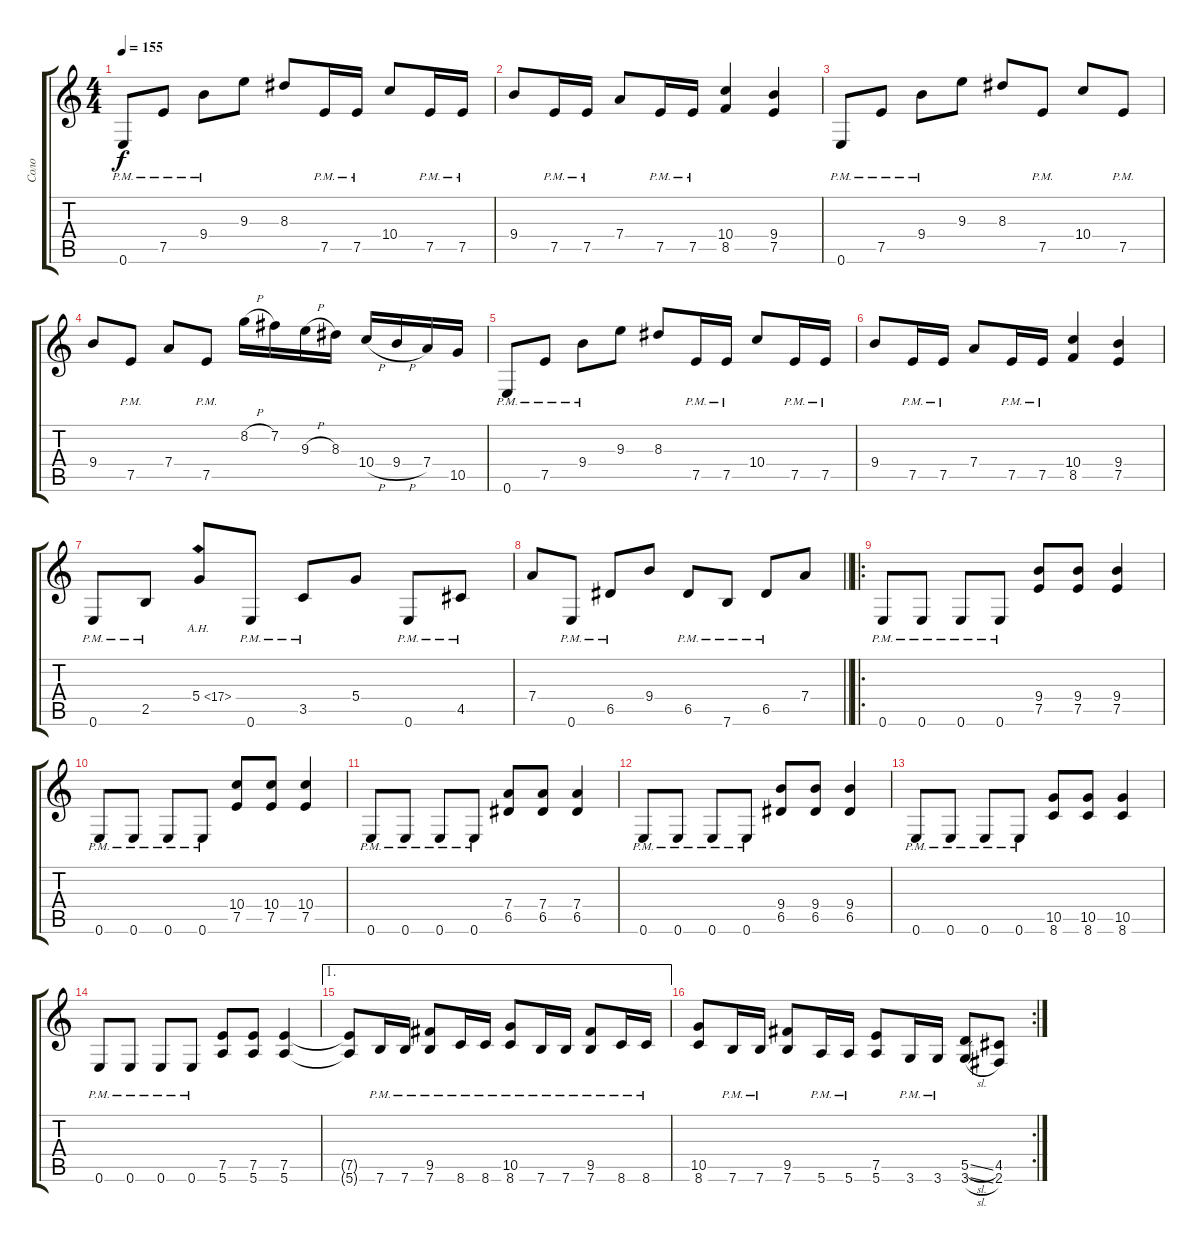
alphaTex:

\track ("Соло" "Соло") {instrument distortionguitar}
\staff {score tabs}
\tuning (E4 B3 G3 D3 A2 E2) {hide}
\ts (4 4)
\tempo 155
\clef g2
\ks c
0.6{pm}.8{dy f} 7.5{pm}.8 9.4{pm}.8 9.3.8 8.3.8 7.5{pm}.16 7.5{pm}.16 10.4.8 7.5{pm}.16 7.5{pm}.16 |
9.4.8 7.5{pm}.16 7.5{pm}.16 7.4.8 7.5{pm}.16 7.5{pm}.16 (10.4 8.5).4 (9.4 7.5).4 |
0.6{pm}.8 7.5{pm}.8 9.4{pm}.8 9.3.8 8.3.8 7.5{pm}.8 10.4.8 7.5{pm}.8 |
9.4.8 7.5{pm}.8 7.4.8 7.5{pm}.8 8.2{h}.16 7.2.16 9.3{h}.16 8.3.16 10.4{h}.16 9.4{h}.16 7.4.16 10.5.16 |
0.6{pm}.8 7.5{pm}.8 9.4{pm}.8 9.3.8 8.3.8 7.5{pm}.16 7.5{pm}.16 10.4.8 7.5{pm}.16 7.5{pm}.16 |
9.4.8 7.5{pm}.16 7.5{pm}.16 7.4.8 7.5{pm}.16 7.5{pm}.16 (10.4 8.5).4 (9.4 7.5).4 |
0.6{pm}.8 2.5{pm}.8 5.4{ah 12}.8 0.6{pm}.8 3.5{pm}.8 5.4.8 0.6{pm}.8 4.5{pm}.8 |
\barLineRight lightlight
7.4.8 0.6{pm}.8 6.5{pm}.8 9.4.8 6.5{pm}.8 7.6{pm}.8 6.5{pm}.8 7.4.8 |
\ro
0.6{pm}.8 0.6{pm}.8 0.6{pm}.8 0.6{pm}.8 (9.4 7.5).8 (9.4 7.5).8 (9.4 7.5).4 |
0.6{pm}.8 0.6{pm}.8 0.6{pm}.8 0.6{pm}.8 (10.4 7.5).8 (10.4 7.5).8 (10.4 7.5).4 |
0.6{pm}.8 0.6{pm}.8 0.6{pm}.8 0.6{pm}.8 (7.4 6.5).8 (7.4 6.5).8 (7.4 6.5).4 |
0.6{pm}.8 0.6{pm}.8 0.6{pm}.8 0.6{pm}.8 (9.4 6.5).8 (9.4 6.5).8 (9.4 6.5).4 |
0.6{pm}.8 0.6{pm}.8 0.6{pm}.8 0.6{pm}.8 (10.5 8.6).8 (10.5 8.6).8 (10.5 8.6).4 |
0.6{pm}.8 0.6{pm}.8 0.6{pm}.8 0.6{pm}.8 (7.5 5.6).8 (7.5 5.6).8 (7.5 5.6).4 |
\ae 1
(7.5{t} 5.6{t}).8 7.6{pm}.16 7.6{pm}.16 (9.5{pm} 7.6{pm}).8 8.6{pm}.16 8.6{pm}.16 (10.5{pm} 8.6).8 7.6{pm}.16 7.6{pm}.16 (9.5{pm} 7.6{pm}).8 8.6{pm}.16 8.6{pm}.16 |
\rc 2
(10.5 8.6).8 7.6{pm}.16 7.6{pm}.16 (9.5 7.6).8 5.6{pm}.16 5.6{pm}.16 (7.5 5.6).8 3.6{pm}.16 3.6{pm}.16 (5.5{sl} 3.6{sl}).8 (4.5 2.6).8
